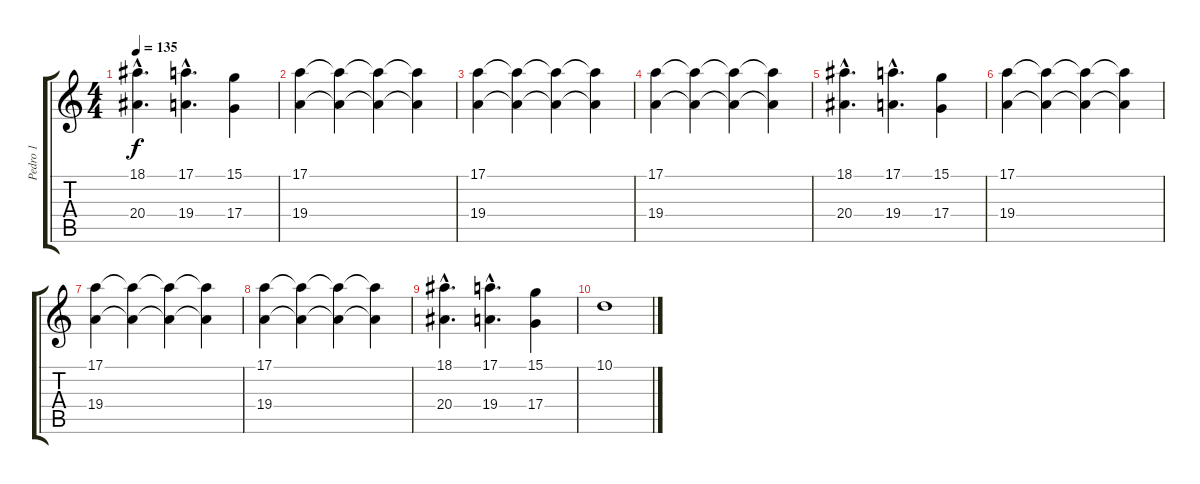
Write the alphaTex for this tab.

\track ("Pedro 1" "Pedro 1") {instrument synthstrings1}
\staff {score tabs}
\tuning (E4 B3 G3 D3 A2 E2) {hide}
\ts (4 4)
\tempo 135
\clef g2
\ks c
(18.1{hac} 20.4{hac}).4{d dy f} (17.1{hac} 19.4{hac}).4{d} (15.1 17.4).4 |
(17.1 19.4).4 (17.1{t} 19.4{t}).4 (17.1{t} 19.4{t}).4 (17.1{t} 19.4{t}).4 |
(17.1 19.4).4 (17.1{t} 19.4{t}).4 (17.1{t} 19.4{t}).4 (17.1{t} 19.4{t}).4 |
(17.1 19.4).4 (17.1{t} 19.4{t}).4 (17.1{t} 19.4{t}).4 (17.1{t} 19.4{t}).4 |
(18.1{hac} 20.4{hac}).4{d} (17.1{hac} 19.4{hac}).4{d} (15.1 17.4).4 |
(17.1 19.4).4 (17.1{t} 19.4{t}).4 (17.1{t} 19.4{t}).4 (17.1{t} 19.4{t}).4 |
(17.1 19.4).4 (17.1{t} 19.4{t}).4 (17.1{t} 19.4{t}).4 (17.1{t} 19.4{t}).4 |
(17.1 19.4).4 (17.1{t} 19.4{t}).4 (17.1{t} 19.4{t}).4 (17.1{t} 19.4{t}).4 |
(18.1{hac} 20.4{hac}).4{d} (17.1{hac} 19.4{hac}).4{d} (15.1 17.4).4 |
10.1.1
